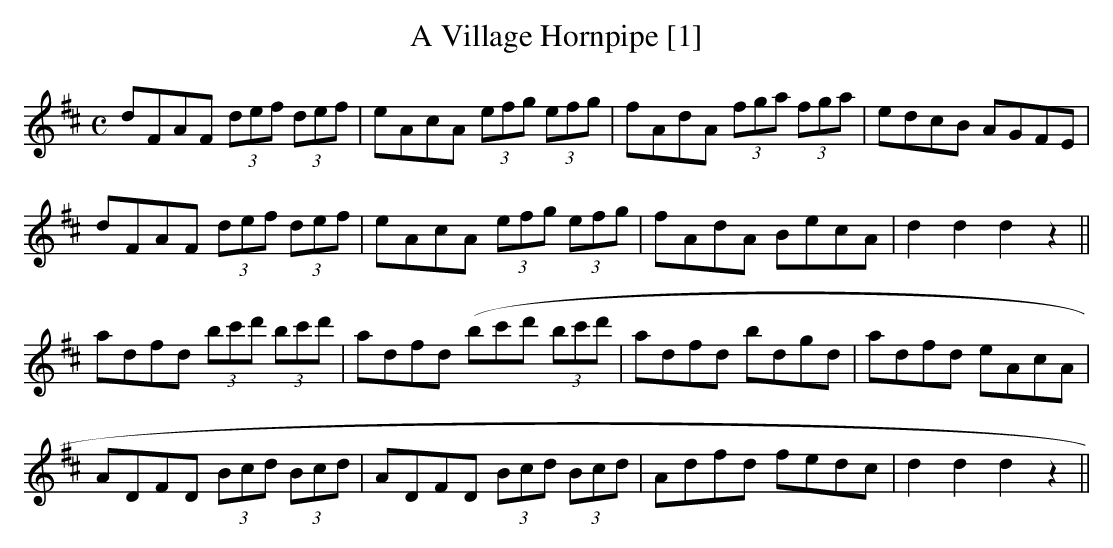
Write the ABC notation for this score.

X:1
T:Village Hornpipe [1], A
M:C
L:1/8
K:D
dFAF (3def (3def|eAcA (3efg (3efg|fAdA (3fga (3fga|edcB AGFE|
dFAF (3def (3def|eAcA (3efg (3efg|fAdA BecA|d2d2d2z2||
adfd (3bc'd' (3bc'd'|adfd (bc'd' (3bc'd'|adfd bdgd|adfd eAcA|
ADFD (3Bcd (3Bcd|ADFD (3Bcd (3Bcd|Adfd fedc|d2d2d2z2||
